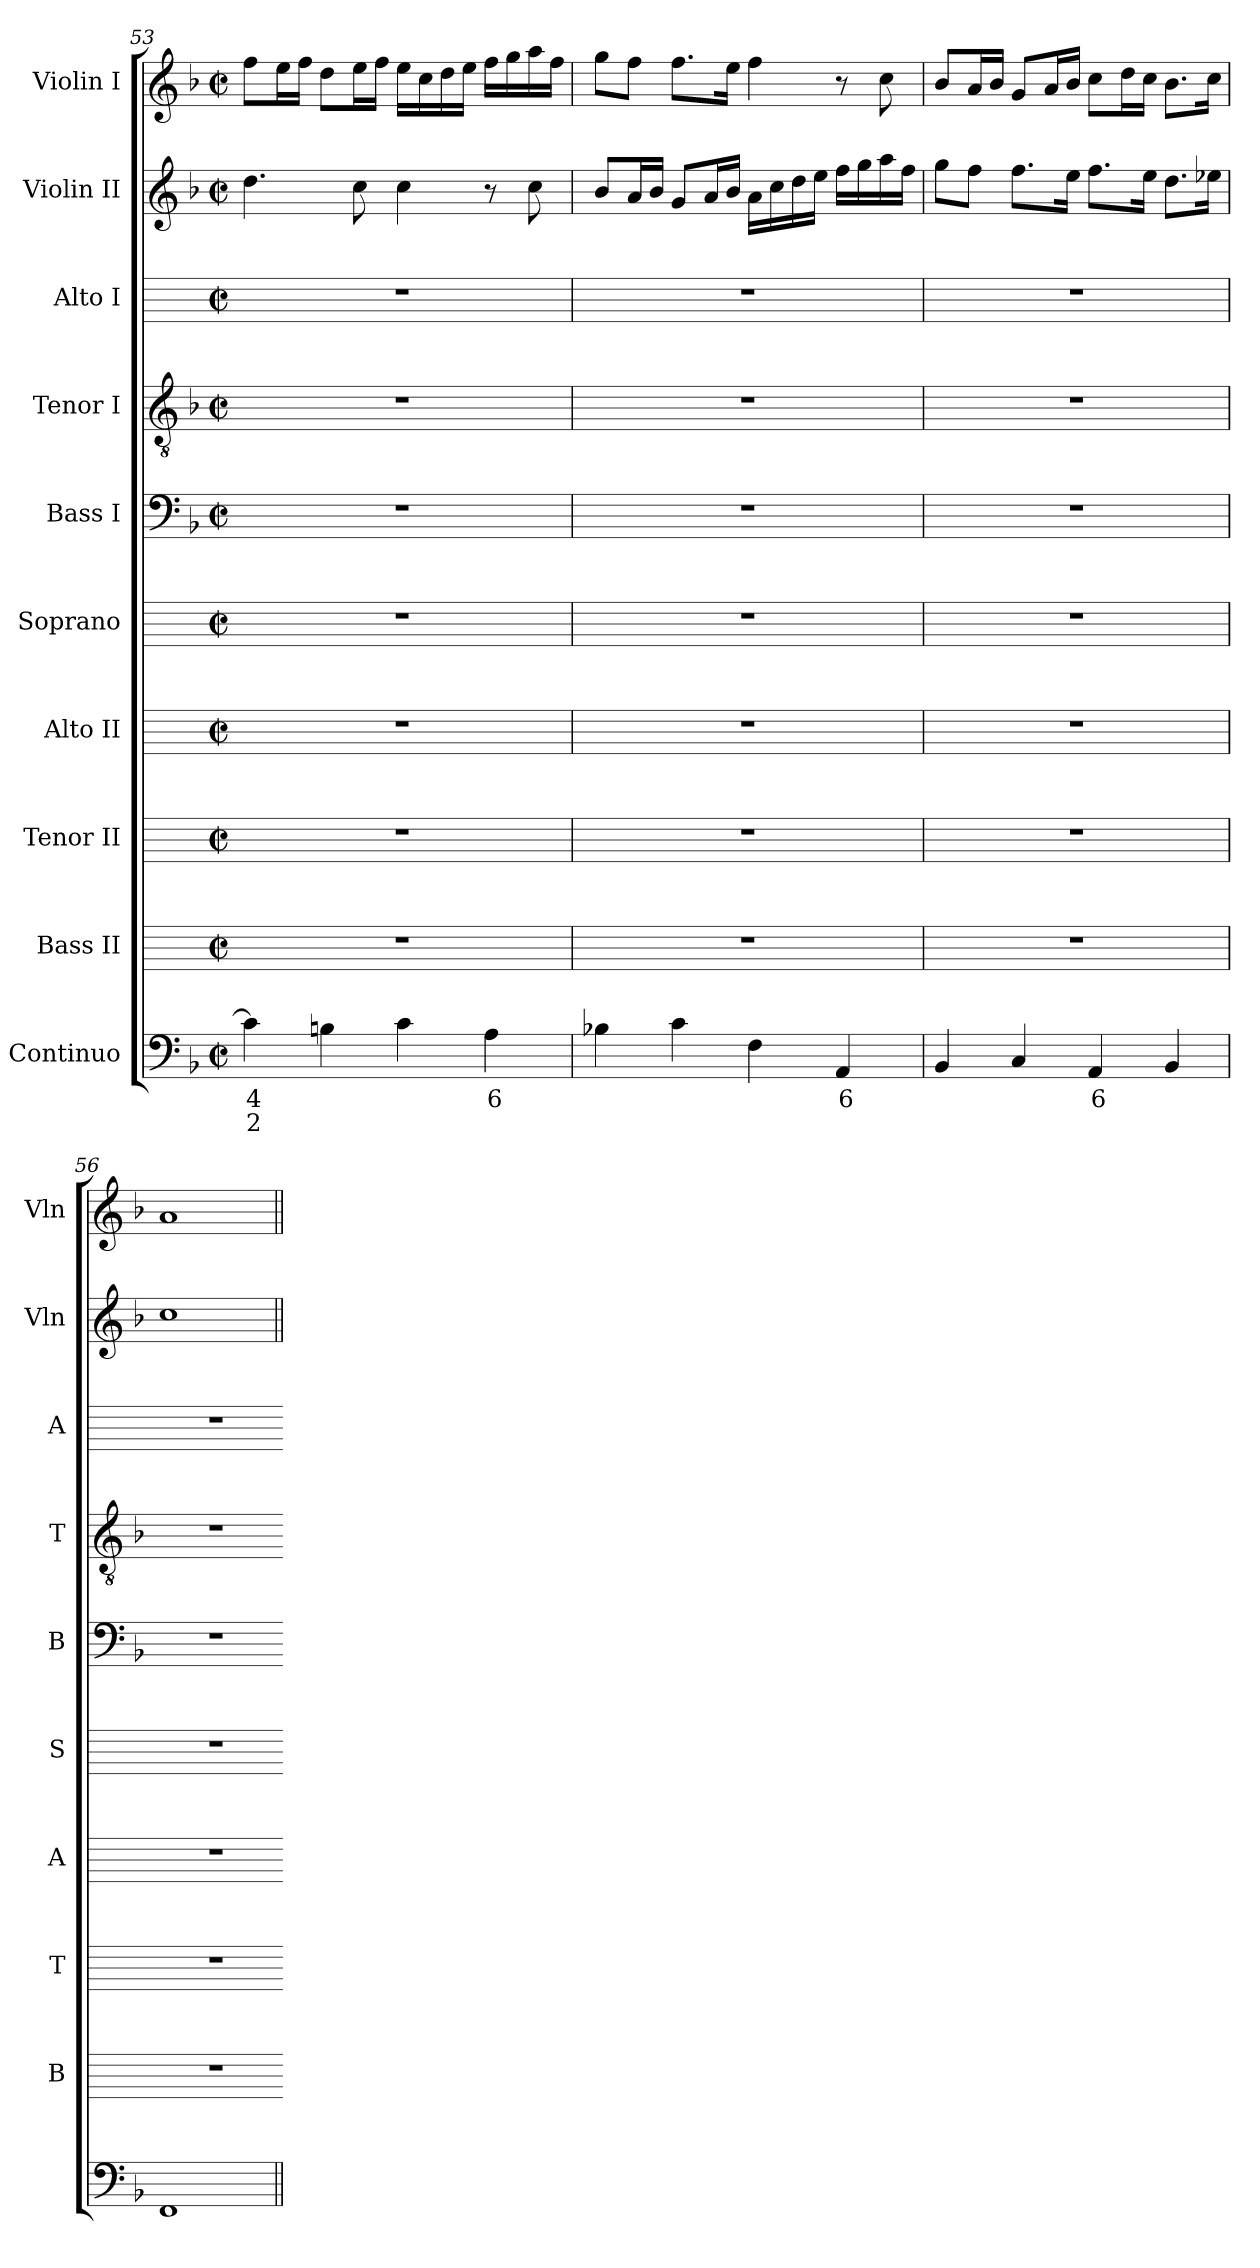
**kern	**text	**text	**kern	**kern	**kern	**kern	**kern	**kern	**kern	**kern	**kern
*part10	*part10	*part10	*part9	*part8	*part7	*part6	*part5	*part4	*part3	*part2	*part1
*staff10	*staff10	*staff10	*staff9	*staff8	*staff7	*staff6	*staff5	*staff4	*staff3	*staff2	*staff1
*I"Continuo	*	*	*I"Bass II	*I"Tenor II	*I"Alto II	*I"Soprano	*I"Bass I	*I"Tenor I	*I"Alto I	*I"Violin II	*I"Violin I
*	*	*	*I'B	*I'T	*I'A	*I'S	*I'B	*I'T	*I'A	*I'Vln	*I'Vln
!!LO:LB:g=z
*clefF4	*	*	*	*	*	*	*clefF4	*clefGv2	*	*clefG2	*clefG2
*k[b-]	*	*	*	*	*	*	*k[b-]	*k[b-]	*	*k[b-]	*k[b-]
*F:	*	*	*	*	*	*	*F:	*F:	*	*F:	*F:
*M2/2	*	*	*M2/2	*M2/2	*M2/2	*M2/2	*M2/2	*M2/2	*M2/2	*M2/2	*M2/2
*met(c|)	*	*	*met(c|)	*met(c|)	*met(c|)	*met(c|)	*met(c|)	*met(c|)	*met(c|)	*met(c|)	*met(c|)
=53	=53	=53	=53	=53	=53	=53	=53	=53	=53	=53	=53
!	!LO:LY:b	!LO:LY:b	!	!	!	!	!	!	!	!	!
4c]	4	2	1r	1r	1r	1r	1r	1r	1r	4.dd	8ffL
.	.	.	.	.	.	.	.	.	.	.	16eeL
.	.	.	.	.	.	.	.	.	.	.	16ffJJ
4Bn	.	.	.	.	.	.	.	.	.	.	8ddL
.	.	.	.	.	.	.	.	.	.	8cc	16eeL
.	.	.	.	.	.	.	.	.	.	.	16ffJJ
4c	.	.	.	.	.	.	.	.	.	4cc	16eeLL
.	.	.	.	.	.	.	.	.	.	.	16cc
.	.	.	.	.	.	.	.	.	.	.	16dd
.	.	.	.	.	.	.	.	.	.	.	16eeJJ
!	!LO:LY:b	!	!	!	!	!	!	!	!	!	!
4A	6	.	.	.	.	.	.	.	.	8r	16ffLL
.	.	.	.	.	.	.	.	.	.	.	16gg
.	.	.	.	.	.	.	.	.	.	8cc	16aa
.	.	.	.	.	.	.	.	.	.	.	16ffJJ
=54	=54	=54	=54	=54	=54	=54	=54	=54	=54	=54	=54
4B-X	.	.	1r	1r	1r	1r	1r	1r	1r	8b-L	8ggL
.	.	.	.	.	.	.	.	.	.	16aL	8ffJ
.	.	.	.	.	.	.	.	.	.	16b-JJ	.
4c	.	.	.	.	.	.	.	.	.	8gL	8.ffL
.	.	.	.	.	.	.	.	.	.	16aL	.
.	.	.	.	.	.	.	.	.	.	16b-JJ	16eeJ
4F	.	.	.	.	.	.	.	.	.	16aLL	4ff
.	.	.	.	.	.	.	.	.	.	16cc	.
.	.	.	.	.	.	.	.	.	.	16dd	.
.	.	.	.	.	.	.	.	.	.	16eeJJ	.
!	!LO:LY:b	!	!	!	!	!	!	!	!	!	!
4AA	6	.	.	.	.	.	.	.	.	16ffLL	8r
.	.	.	.	.	.	.	.	.	.	16gg	.
.	.	.	.	.	.	.	.	.	.	16aa	8cc
.	.	.	.	.	.	.	.	.	.	16ffJJ	.
=55	=55	=55	=55	=55	=55	=55	=55	=55	=55	=55	=55
4BB-	.	.	1r	1r	1r	1r	1r	1r	1r	8ggL	8b-L
.	.	.	.	.	.	.	.	.	.	8ffJ	16aL
.	.	.	.	.	.	.	.	.	.	.	16b-JJ
4C	.	.	.	.	.	.	.	.	.	8.ffL	8gL
.	.	.	.	.	.	.	.	.	.	.	16aL
.	.	.	.	.	.	.	.	.	.	16eeJ	16b-JJ
!	!LO:LY:b	!	!	!	!	!	!	!	!	!	!
4AA	6	.	.	.	.	.	.	.	.	8.ffL	8ccL
.	.	.	.	.	.	.	.	.	.	.	16ddL
.	.	.	.	.	.	.	.	.	.	16eeJ	16ccJJ
4BB-	.	.	.	.	.	.	.	.	.	8.ddL	8.b-L
.	.	.	.	.	.	.	.	.	.	16ee-XJ	16ccJ
=56	=56	=56	=56	=56	=56	=56	=56	=56	=56	=56	=56
1FF	.	.	1r	1r	1r	1r	1r	1r	1r	1cc	1a
=||	=||	=||	=	=	=	=	=	=	=	=||	=||
*-	*-	*-	*-	*-	*-	*-	*-	*-	*-	*-	*-
